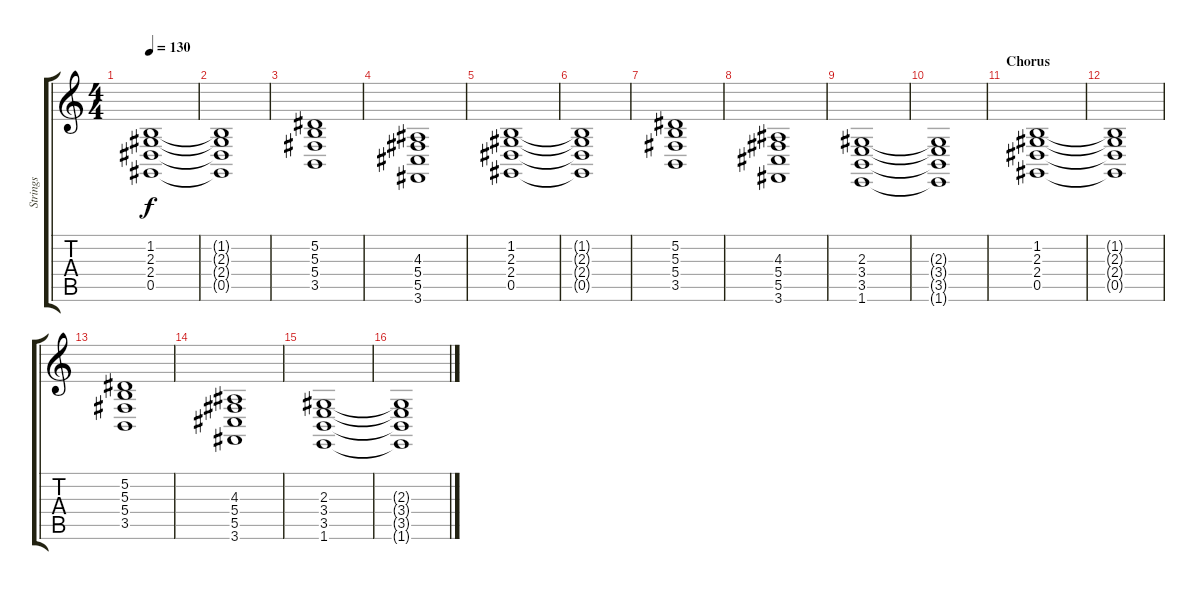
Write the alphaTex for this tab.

\track ("Strings" "Strings") {instrument synthstrings1}
\staff {score tabs}
\tuning (Eb4 Bb3 Gb3 Db3 Ab2 Eb2) {hide}
\ts (4 4)
\tempo 130
\clef g2
\ks c
(1.2 2.3 2.4 0.5).1{dy f} |
(1.2{t} 2.3{t} 2.4{t} 0.5{t}).1 |
(5.2 5.3 5.4 3.5).1 |
(4.3 5.4 5.5 3.6).1 |
(1.2 2.3 2.4 0.5).1 |
(1.2{t} 2.3{t} 2.4{t} 0.5{t}).1 |
(5.2 5.3 5.4 3.5).1 |
(4.3 5.4 5.5 3.6).1 |
(2.3 3.4 3.5 1.6).1 |
(2.3{t} 3.4{t} 3.5{t} 1.6{t}).1 |
\section ("" "Chorus")
(1.2 2.3 2.4 0.5).1 |
(1.2{t} 2.3{t} 2.4{t} 0.5{t}).1 |
(5.2 5.3 5.4 3.5).1 |
(4.3 5.4 5.5 3.6).1 |
(2.3 3.4 3.5 1.6).1 |
(2.3{t} 3.4{t} 3.5{t} 1.6{t}).1
